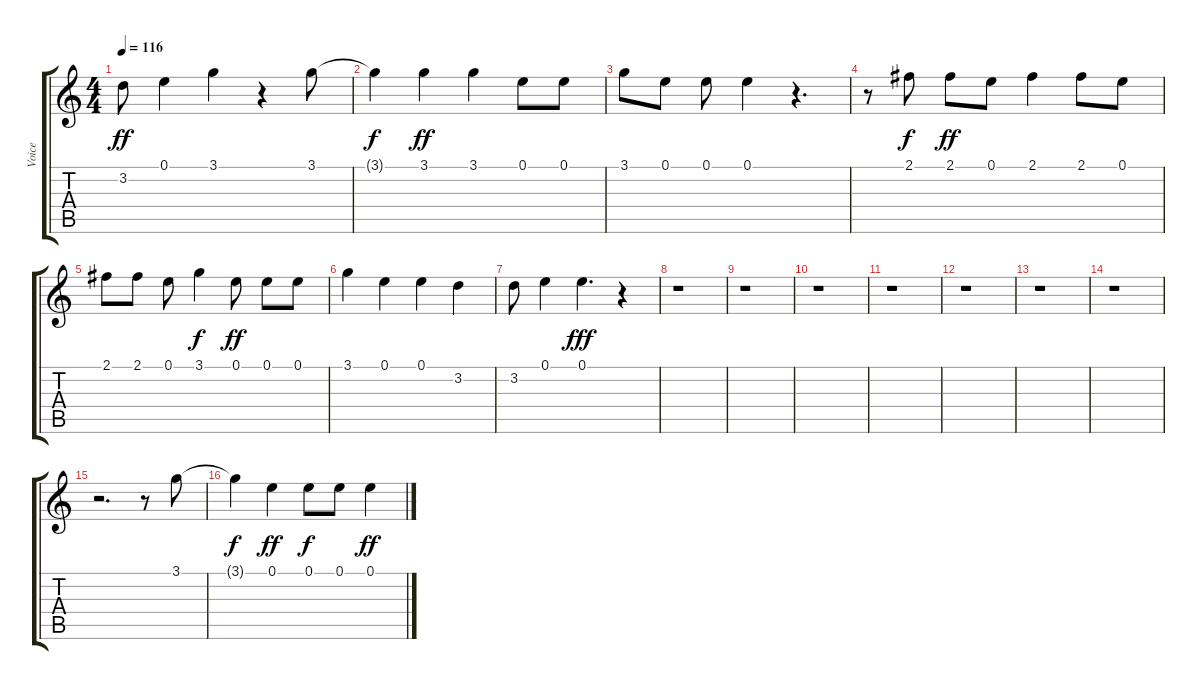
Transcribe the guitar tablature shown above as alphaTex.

\track ("Voice" "Voice") {instrument electricguitarjazz}
\staff {score tabs}
\tuning (E4 B3 G3 D3 A2 E2) {hide}
\ts (4 4)
\tempo 116
\clef g2
\ks c
3.2.8{dy ff} 0.1.4 3.1.4 r.4 3.1.8 |
3.1{t}.4{dy f} 3.1.4{dy ff} 3.1.4 0.1.8 0.1.8 |
3.1.8 0.1.8 0.1.8 0.1.4 r.4{d} |
r.8 2.1.8{dy f} 2.1.8{dy ff} 0.1.8 2.1.4 2.1.8 0.1.8 |
2.1.8 2.1.8 0.1.8 3.1.4{dy f} 0.1.8{dy ff} 0.1.8 0.1.8 |
3.1.4 0.1.4 0.1.4 3.2.4 |
3.2.8 0.1.4 0.1.4{d dy fff} r.4 |
r.1 |
r.1 |
r.1 |
r.1 |
r.1 |
r.1 |
r.1 |
r.2{d} r.8 3.1.8 |
3.1{t}.4{dy f} 0.1.4{dy ff} 0.1.8{dy f} 0.1.8 0.1.4{dy ff}
